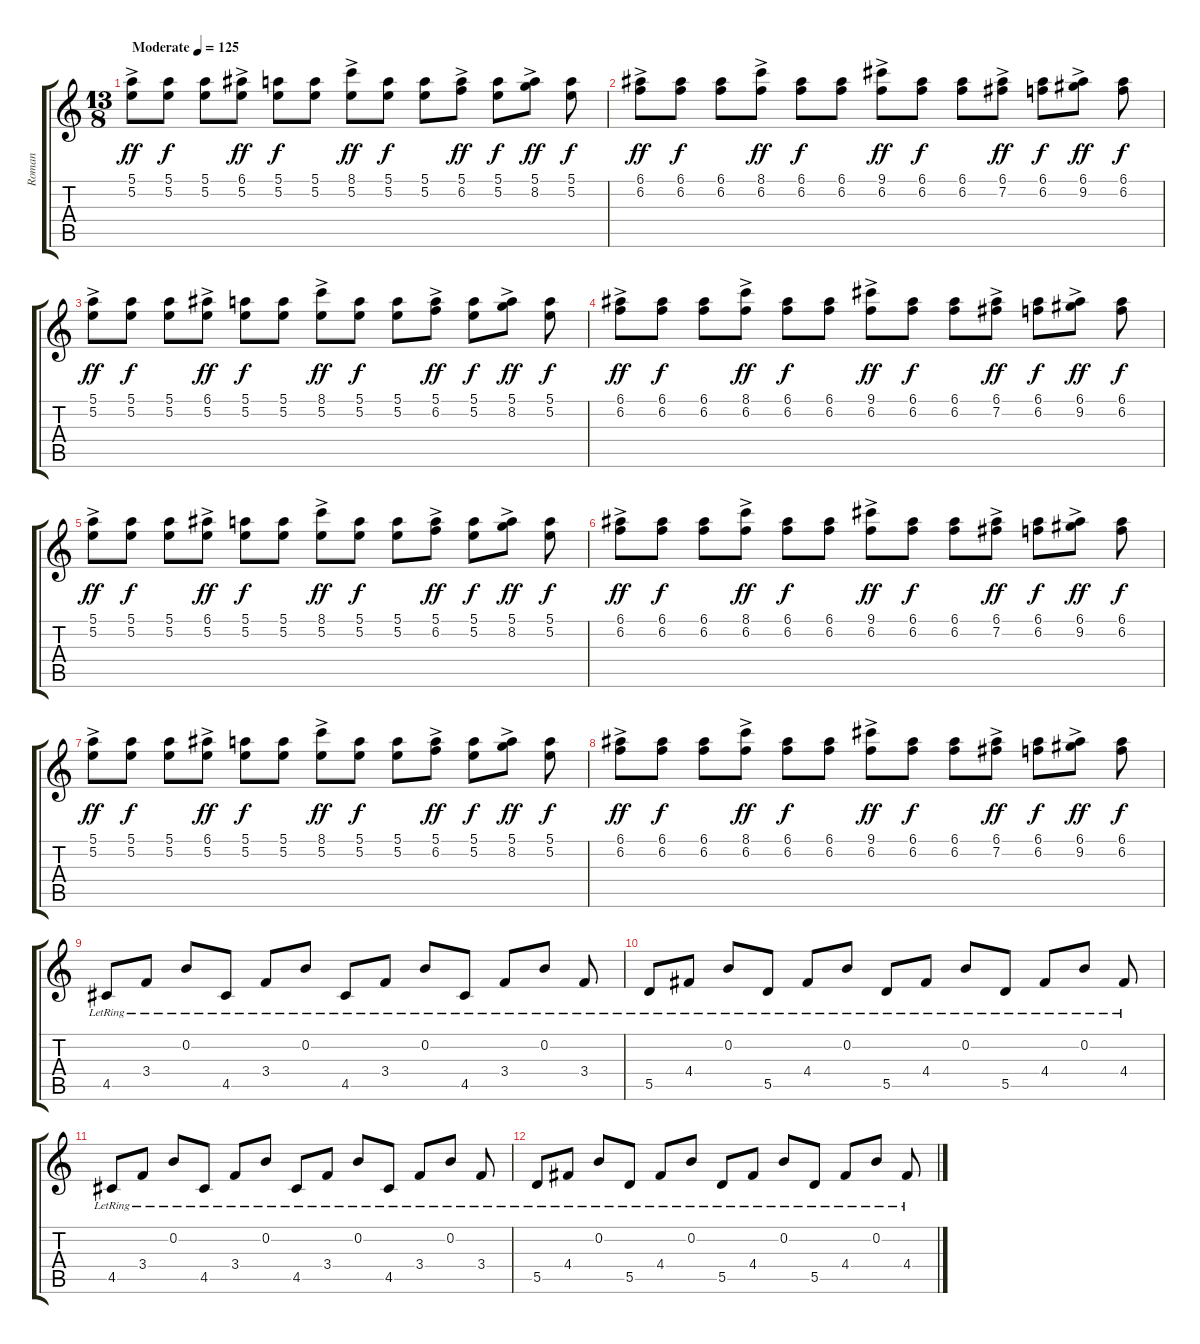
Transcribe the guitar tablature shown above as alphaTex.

\track ("Roman" "Roman") {instrument electricguitarclean}
\staff {score tabs}
\tuning (E4 B3 G3 D3 A2 E2) {hide}
\ts (13 8)
\tempo (125 "Moderate")
\clef g2
\ks c
(5.1{ac} 5.2{ac}).8{dy ff instrument electricguitarclean} (5.1 5.2).8{dy f} (5.1 5.2).8 (6.1{ac} 5.2{ac}).8{dy ff} (5.1 5.2).8{dy f} (5.1 5.2).8 (8.1{ac} 5.2{ac}).8{dy ff} (5.1 5.2).8{dy f} (5.1 5.2).8 (5.1{ac} 6.2{ac}).8{dy ff} (5.1 5.2).8{dy f} (5.1{ac} 8.2{ac}).8{dy ff} (5.1 5.2).8{dy f} |
(6.1{ac} 6.2{ac}).8{dy ff} (6.1 6.2).8{dy f} (6.1 6.2).8 (8.1{ac} 6.2{ac}).8{dy ff} (6.1 6.2).8{dy f} (6.1 6.2).8 (9.1{ac} 6.2{ac}).8{dy ff} (6.1 6.2).8{dy f} (6.1 6.2).8 (6.1{ac} 7.2{ac}).8{dy ff} (6.1 6.2).8{dy f} (6.1{ac} 9.2{ac}).8{dy ff} (6.1 6.2).8{dy f} |
(5.1{ac} 5.2{ac}).8{dy ff} (5.1 5.2).8{dy f} (5.1 5.2).8 (6.1{ac} 5.2{ac}).8{dy ff} (5.1 5.2).8{dy f} (5.1 5.2).8 (8.1{ac} 5.2{ac}).8{dy ff} (5.1 5.2).8{dy f} (5.1 5.2).8 (5.1{ac} 6.2{ac}).8{dy ff} (5.1 5.2).8{dy f} (5.1{ac} 8.2{ac}).8{dy ff} (5.1 5.2).8{dy f} |
(6.1{ac} 6.2{ac}).8{dy ff} (6.1 6.2).8{dy f} (6.1 6.2).8 (8.1{ac} 6.2{ac}).8{dy ff} (6.1 6.2).8{dy f} (6.1 6.2).8 (9.1{ac} 6.2{ac}).8{dy ff} (6.1 6.2).8{dy f} (6.1 6.2).8 (6.1{ac} 7.2{ac}).8{dy ff} (6.1 6.2).8{dy f} (6.1{ac} 9.2{ac}).8{dy ff} (6.1 6.2).8{dy f} |
(5.1{ac} 5.2{ac}).8{dy ff} (5.1 5.2).8{dy f} (5.1 5.2).8 (6.1{ac} 5.2{ac}).8{dy ff} (5.1 5.2).8{dy f} (5.1 5.2).8 (8.1{ac} 5.2{ac}).8{dy ff} (5.1 5.2).8{dy f} (5.1 5.2).8 (5.1{ac} 6.2{ac}).8{dy ff} (5.1 5.2).8{dy f} (5.1{ac} 8.2{ac}).8{dy ff} (5.1 5.2).8{dy f} |
(6.1{ac} 6.2{ac}).8{dy ff} (6.1 6.2).8{dy f} (6.1 6.2).8 (8.1{ac} 6.2{ac}).8{dy ff} (6.1 6.2).8{dy f} (6.1 6.2).8 (9.1{ac} 6.2{ac}).8{dy ff} (6.1 6.2).8{dy f} (6.1 6.2).8 (6.1{ac} 7.2{ac}).8{dy ff} (6.1 6.2).8{dy f} (6.1{ac} 9.2{ac}).8{dy ff} (6.1 6.2).8{dy f} |
(5.1{ac} 5.2{ac}).8{dy ff} (5.1 5.2).8{dy f} (5.1 5.2).8 (6.1{ac} 5.2{ac}).8{dy ff} (5.1 5.2).8{dy f} (5.1 5.2).8 (8.1{ac} 5.2{ac}).8{dy ff} (5.1 5.2).8{dy f} (5.1 5.2).8 (5.1{ac} 6.2{ac}).8{dy ff} (5.1 5.2).8{dy f} (5.1{ac} 8.2{ac}).8{dy ff} (5.1 5.2).8{dy f} |
(6.1{ac} 6.2{ac}).8{dy ff} (6.1 6.2).8{dy f} (6.1 6.2).8 (8.1{ac} 6.2{ac}).8{dy ff} (6.1 6.2).8{dy f} (6.1 6.2).8 (9.1{ac} 6.2{ac}).8{dy ff} (6.1 6.2).8{dy f} (6.1 6.2).8 (6.1{ac} 7.2{ac}).8{dy ff} (6.1 6.2).8{dy f} (6.1{ac} 9.2{ac}).8{dy ff} (6.1 6.2).8{dy f} |
4.5{lr}.8 3.4{lr}.8 0.2{lr}.8 4.5{lr}.8 3.4{lr}.8 0.2{lr}.8 4.5{lr}.8 3.4{lr}.8 0.2{lr}.8 4.5{lr}.8 3.4{lr}.8 0.2{lr}.8 3.4{lr}.8 |
5.5{lr}.8 4.4{lr}.8 0.2{lr}.8 5.5{lr}.8 4.4{lr}.8 0.2{lr}.8 5.5{lr}.8 4.4{lr}.8 0.2{lr}.8 5.5{lr}.8 4.4{lr}.8 0.2{lr}.8 4.4{lr}.8 |
4.5{lr}.8 3.4{lr}.8 0.2{lr}.8 4.5{lr}.8 3.4{lr}.8 0.2{lr}.8 4.5{lr}.8 3.4{lr}.8 0.2{lr}.8 4.5{lr}.8 3.4{lr}.8 0.2{lr}.8 3.4{lr}.8 |
5.5{lr}.8 4.4{lr}.8 0.2{lr}.8 5.5{lr}.8 4.4{lr}.8 0.2{lr}.8 5.5{lr}.8 4.4{lr}.8 0.2{lr}.8 5.5{lr}.8 4.4{lr}.8 0.2{lr}.8 4.4{lr}.8
